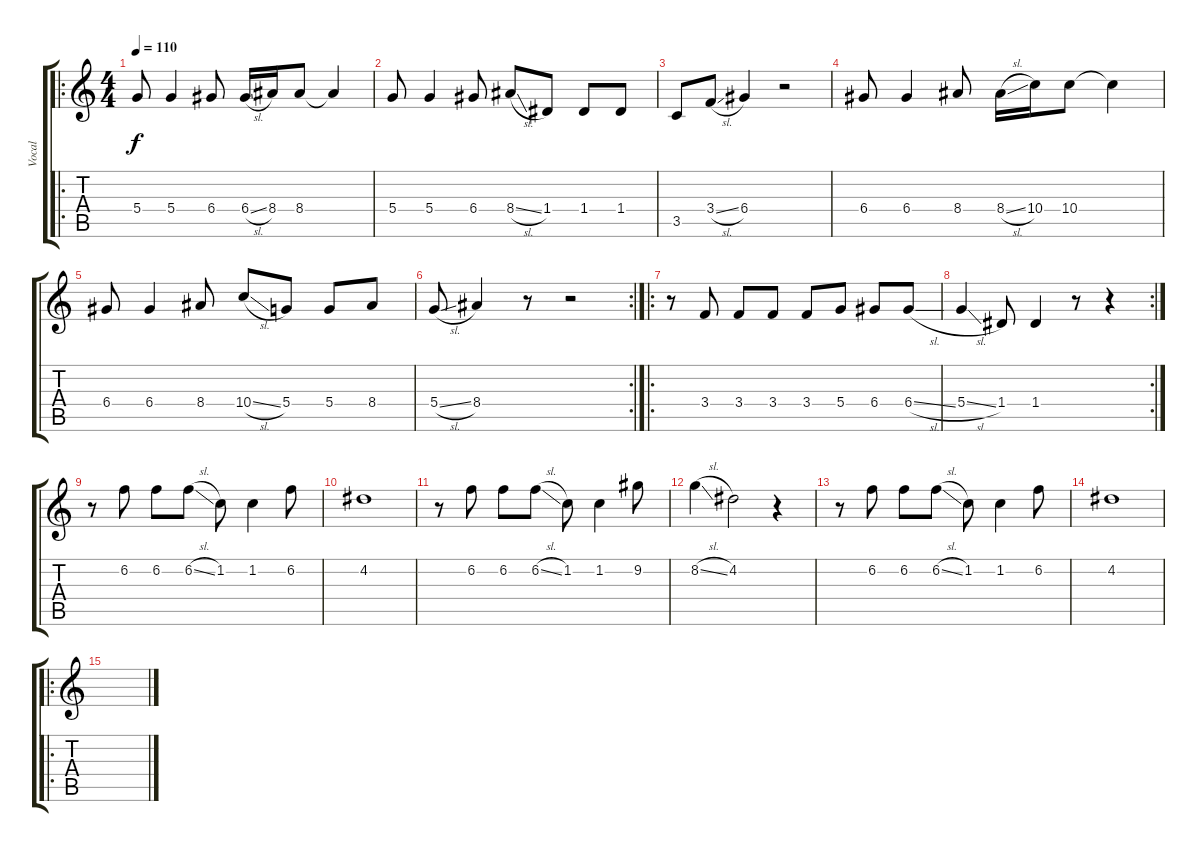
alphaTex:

\track ("Vocal" "Vocal") {instrument acousticguitarsteel}
\staff {score tabs}
\tuning (E4 B3 G3 D3 A2 E2) {hide}
\ro
\ts (4 4)
\tempo 110
\clef g2
\ks c
5.4.8{dy f} 5.4.4 6.4.8 6.4{sl}.16 8.4.16 8.4.8 8.4{t}.4 |
5.4.8 5.4.4 6.4.8 8.4{sl}.8 1.4.8 1.4.8 1.4.8 |
3.5.8 3.4{sl}.8 6.4.4 r.2 |
6.4.8 6.4.4 8.4.8 8.4{sl}.16 10.4.16 10.4.8 10.4{t}.4 |
6.4.8 6.4.4 8.4.8 10.4{sl}.8 5.4.8 5.4.8 8.4.8 |
\rc 2
5.4{sl}.8 8.4.4 r.8 r.2 |
\ro
r.8 3.4.8 3.4.8 3.4.8 3.4.8 5.4.8 6.4.8 6.4{sl}.8 |
\rc 2
5.4{sl}.4 1.4.8 1.4.4 r.8 r.4 |
r.8 6.2.8 6.2.8 6.2{sl}.8 1.2.8 1.2.4 6.2.8 |
4.2.1 |
r.8 6.2.8 6.2.8 6.2{sl}.8 1.2.8 1.2.4 9.2.8 |
8.2{sl}.4 4.2.2 r.4 |
r.8 6.2.8 6.2.8 6.2{sl}.8 1.2.8 1.2.4 6.2.8 |
4.2.1 |
\ro
